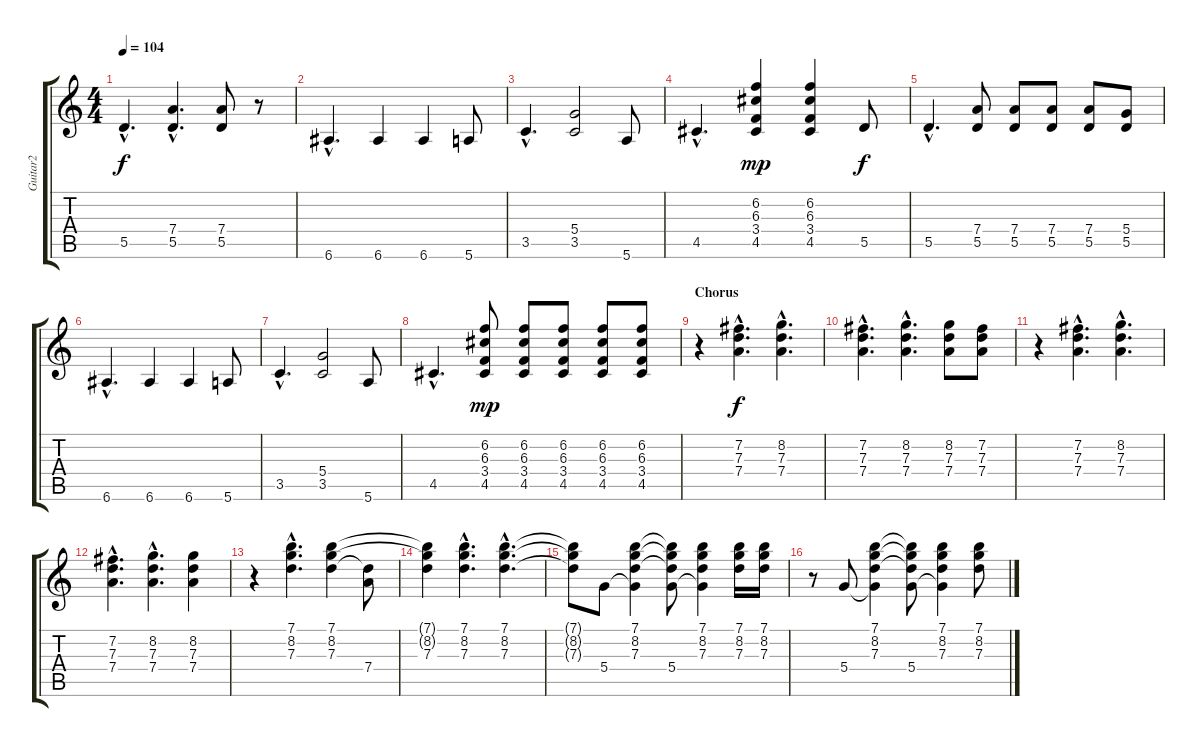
\track ("Guitar2" "Guitar2") {instrument distortionguitar}
\staff {score tabs}
\tuning (E4 B3 G3 D3 A2 E2) {hide}
\ts (4 4)
\tempo 104
\clef g2
\ks c
5.5{hac}.4{d dy f} (7.4{hac} 5.5{hac}).4{d} (7.4 5.5).8 r.8 |
6.6{hac}.4{d} 6.6.4 6.6.4 5.6.8 |
3.5{hac}.4{d} (5.4 3.5).2 5.6.8 |
4.5{hac}.4{d} (6.2 6.3 3.4 4.5).4{dy mp} (6.2 6.3 3.4 4.5).4 5.5.8{dy f} |
5.5{hac}.4{d} (7.4 5.5).8 (7.4 5.5).8 (7.4 5.5).8 (7.4 5.5).8 (5.4 5.5).8 |
6.6{hac}.4{d} 6.6.4 6.6.4 5.6.8 |
3.5{hac}.4{d} (5.4 3.5).2 5.6.8 |
4.5{hac}.4{d} (6.2 6.3 3.4 4.5).8{dy mp} (6.2 6.3 3.4 4.5).8 (6.2 6.3 3.4 4.5).8 (6.2 6.3 3.4 4.5).8 (6.2 6.3 3.4 4.5).8 |
\section ("" "Chorus")
r.4 (7.2{hac} 7.3{hac} 7.4{hac}).4{d dy f} (8.2{hac} 7.3{hac} 7.4{hac}).4{d} |
(7.2{hac} 7.3{hac} 7.4{hac}).4{d} (8.2{hac} 7.3{hac} 7.4{hac}).4{d} (8.2 7.3 7.4).8 (7.2 7.3 7.4).8 |
r.4 (7.2{hac} 7.3{hac} 7.4{hac}).4{d} (8.2{hac} 7.3{hac} 7.4{hac}).4{d} |
(7.2{hac} 7.3{hac} 7.4{hac}).4{d} (8.2{hac} 7.3{hac} 7.4{hac}).4{d} (8.2 7.3 7.4).4 |
r.4 (7.1{hac} 8.2{hac} 7.3{hac}).4{d} (7.1 8.2 7.3).4 (7.3{t} 7.4).8 |
(7.1{t} 8.2{t} 7.3).4 (7.1{hac} 8.2{hac} 7.3{hac}).4{d} (7.1{hac} 8.2{hac} 7.3{hac}).4{d} |
(7.1{t} 8.2{t} 7.3{t}).8 5.4.8 (7.1 8.2 7.3 5.4{t}).4 (7.1{t} 8.2{t} 7.3{t} 5.4).8 (7.1 8.2 7.3 5.4{t}).4 (7.1 8.2 7.3).16 (7.1 8.2 7.3).16 |
r.8 5.4.8 (7.1 8.2 7.3 5.4{t}).4 (7.1{t} 8.2{t} 7.3{t} 5.4).8 (7.1 8.2 7.3 5.4{t}).4 (7.1 8.2 7.3).8
